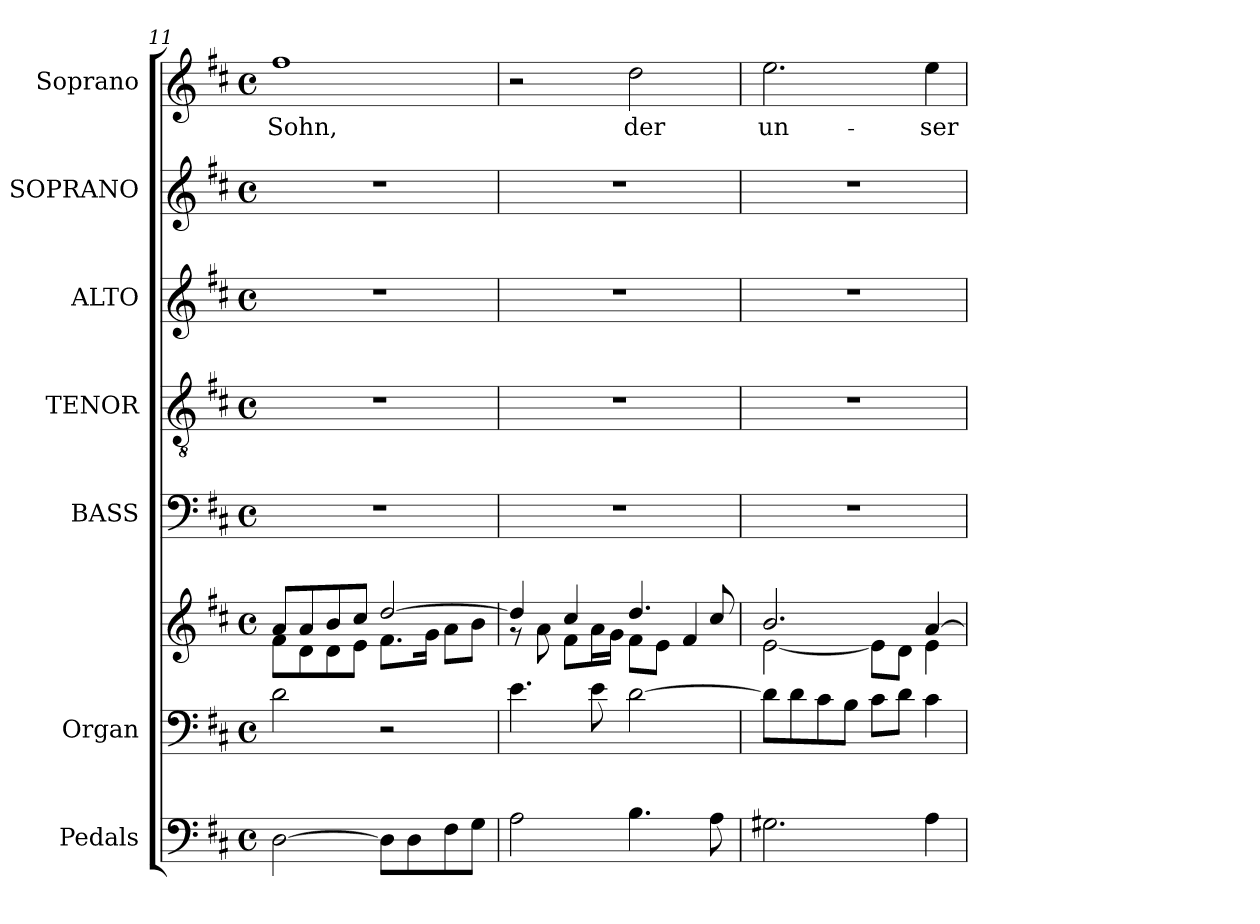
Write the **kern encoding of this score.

**kern	**kern	**kern	**kern	**kern	**kern	**kern	**kern	**text
*part7	*part6	*part6	*part5	*part4	*part3	*part2	*part1	*part1
*staff8	*staff7	*staff6	*staff5	*staff4	*staff3	*staff2	*staff1	*staff1
*I"Pedals	*I"Organ	*	*I"BASS	*I"TENOR	*I"ALTO	*I"SOPRANO	*I"Soprano	*
*I'Ped.	*I'Org.	*	*I'B.	*I'T.	*I'A.	*I'S.	*I'S.	*
!!LO:LB:g=z
*clefF4	*clefF4	*clefG2	*clefF4	*clefGv2	*clefG2	*clefG2	*clefG2	*
*	*	*	*	*ITrd7c12	*	*	*	*
*k[f#c#]	*k[f#c#]	*k[f#c#]	*k[f#c#]	*k[f#c#]	*k[f#c#]	*k[f#c#]	*k[f#c#]	*
*D:	*D:	*D:	*D:	*D:	*D:	*D:	*D:	*
*M4/4	*M4/4	*M4/4	*M4/4	*M4/4	*M4/4	*M4/4	*M4/4	*
*met(c)	*met(c)	*met(c)	*met(c)	*met(c)	*met(c)	*met(c)	*met(c)	*
=11	=11	=11	=11	=11	=11	=11	=11	=11
*	*	*^	*	*	*	*	*	*
!	!	!	!	!	!	!	!	!	!LO:LY:b:color=#000000
[2Di\	2di\	8ai/L	8f#i\L	1r	1r	1r	1r	1ff#i	Sohn,
.	.	8ai/	8di\	.	.	.	.	.	.
.	.	8bi/	8di\	.	.	.	.	.	.
.	.	8cc#i/J	8ei\J	.	.	.	.	.	.
8Di\L]	2r	[2ddi/	8.f#i\L	.	.	.	.	.	.
8Di\	.	.	.	.	.	.	.	.	.
.	.	.	16gi\Jk	.	.	.	.	.	.
8F#i\	.	.	8ai\L	.	.	.	.	.	.
8Gi\J	.	.	8bi\J	.	.	.	.	.	.
=12	=12	=12	=12	=12	=12	=12	=12	=12	=12
2Ai\	4.ei\	4ddi/]	8r	1r	1r	1r	1r	2r	.
.	.	.	8ai\	.	.	.	.	.	.
.	.	4cc#i/	8f#i\L	.	.	.	.	.	.
.	8ei\	.	16ai\L	.	.	.	.	.	.
.	.	.	16gi\JJ	.	.	.	.	.	.
!	!	!	!	!	!	!	!	!	!LO:LY:b:color=#000000
4.Bi\	[2di\	4.ddi/	8f#i\L	.	.	.	.	2ddi\	der
.	.	.	8ei\J	.	.	.	.	.	.
.	.	.	4f#i/	.	.	.	.	.	.
8Ai\	.	8cc#i/	.	.	.	.	.	.	.
=13	=13	=13	=13	=13	=13	=13	=13	=13	=13
!	!	!	!	!	!	!	!	!	!LO:LY:b:color=#000000
2.G#Xi\	8di\L]	2.bi/	[2ei\	1r	1r	1r	1r	2.eei\	un-
.	8di\	.	.	.	.	.	.	.	.
.	8c#i\	.	.	.	.	.	.	.	.
.	8Bi\J	.	.	.	.	.	.	.	.
.	8c#i\L	.	8ei\L]	.	.	.	.	.	.
.	8di\J	.	8di\J	.	.	.	.	.	.
!	!	!	!	!	!	!	!	!	!LO:LY:b:color=#000000
4Ai\	4c#i\	[4ai/	4ei\	.	.	.	.	4eei\	-ser
*	*	*v	*v	*	*	*	*	*	*
=	=	=	=	=	=	=	=	=
*-	*-	*-	*-	*-	*-	*-	*-	*-
